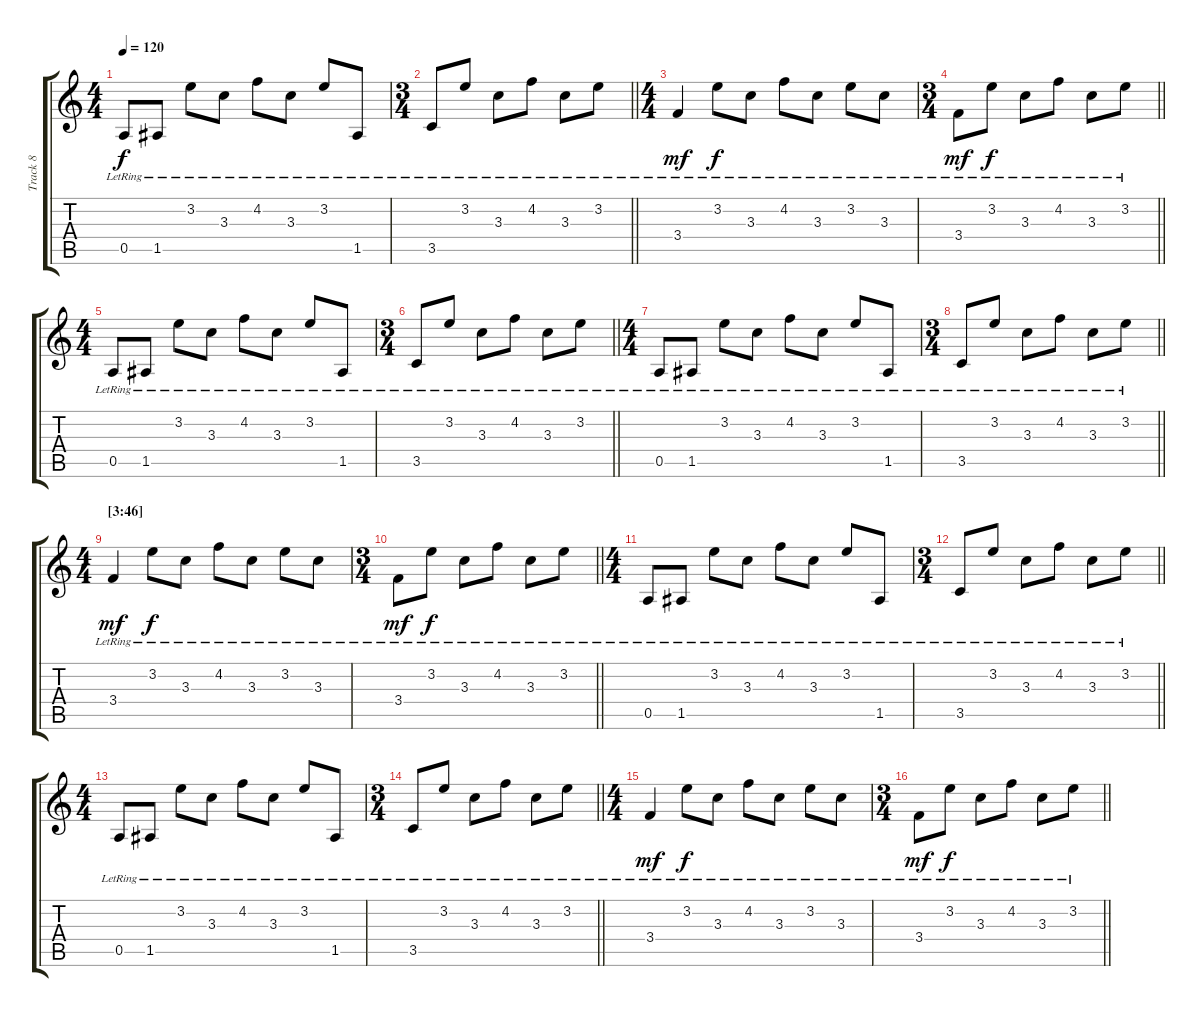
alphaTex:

\track ("Track 8" "Track 8") {instrument electricguitarjazz}
\staff {score tabs}
\tuning (E4 Db4 A3 D3 A2 D2) {hide}
\ts (4 4)
\tempo 120
\clef g2
\ks c
0.5{lr}.8{dy f} 1.5{lr}.8 3.2{lr}.8 3.3{lr}.8 4.2{lr}.8 3.3{lr}.8 3.2{lr}.8 1.5{lr}.8 |
\ts (3 4)
\barLineRight lightlight
3.5{lr}.8 3.2{lr}.8 3.3{lr}.8 4.2{lr}.8 3.3{lr}.8 3.2{lr}.8 |
\ts (4 4)
3.4{lr}.4{dy mf} 3.2{lr}.8{dy f} 3.3{lr}.8 4.2{lr}.8 3.3{lr}.8 3.2{lr}.8 3.3{lr}.8 |
\ts (3 4)
\barLineRight lightlight
3.4{lr}.8{dy mf} 3.2{lr}.8{dy f} 3.3{lr}.8 4.2{lr}.8 3.3{lr}.8 3.2{lr}.8 |
\ts (4 4)
0.5{lr}.8 1.5{lr}.8 3.2{lr}.8 3.3{lr}.8 4.2{lr}.8 3.3{lr}.8 3.2{lr}.8 1.5{lr}.8 |
\ts (3 4)
\barLineRight lightlight
3.5{lr}.8 3.2{lr}.8 3.3{lr}.8 4.2{lr}.8 3.3{lr}.8 3.2{lr}.8 |
\ts (4 4)
0.5{lr}.8 1.5{lr}.8 3.2{lr}.8 3.3{lr}.8 4.2{lr}.8 3.3{lr}.8 3.2{lr}.8 1.5{lr}.8 |
\ts (3 4)
\barLineRight lightlight
3.5{lr}.8 3.2{lr}.8 3.3{lr}.8 4.2{lr}.8 3.3{lr}.8 3.2{lr}.8 |
\ts (4 4)
\section ("" "[3:46]")
3.4{lr}.4{dy mf} 3.2{lr}.8{dy f} 3.3{lr}.8 4.2{lr}.8 3.3{lr}.8 3.2{lr}.8 3.3{lr}.8 |
\ts (3 4)
\barLineRight lightlight
3.4{lr}.8{dy mf} 3.2{lr}.8{dy f} 3.3{lr}.8 4.2{lr}.8 3.3{lr}.8 3.2{lr}.8 |
\ts (4 4)
0.5{lr}.8 1.5{lr}.8 3.2{lr}.8 3.3{lr}.8 4.2{lr}.8 3.3{lr}.8 3.2{lr}.8 1.5{lr}.8 |
\ts (3 4)
\barLineRight lightlight
3.5{lr}.8 3.2{lr}.8 3.3{lr}.8 4.2{lr}.8 3.3{lr}.8 3.2{lr}.8 |
\ts (4 4)
0.5{lr}.8 1.5{lr}.8 3.2{lr}.8 3.3{lr}.8 4.2{lr}.8 3.3{lr}.8 3.2{lr}.8 1.5{lr}.8 |
\ts (3 4)
\barLineRight lightlight
3.5{lr}.8 3.2{lr}.8 3.3{lr}.8 4.2{lr}.8 3.3{lr}.8 3.2{lr}.8 |
\ts (4 4)
3.4{lr}.4{dy mf} 3.2{lr}.8{dy f} 3.3{lr}.8 4.2{lr}.8 3.3{lr}.8 3.2{lr}.8 3.3{lr}.8 |
\ts (3 4)
\barLineRight lightlight
3.4{lr}.8{dy mf} 3.2{lr}.8{dy f} 3.3{lr}.8 4.2{lr}.8 3.3{lr}.8 3.2{lr}.8
